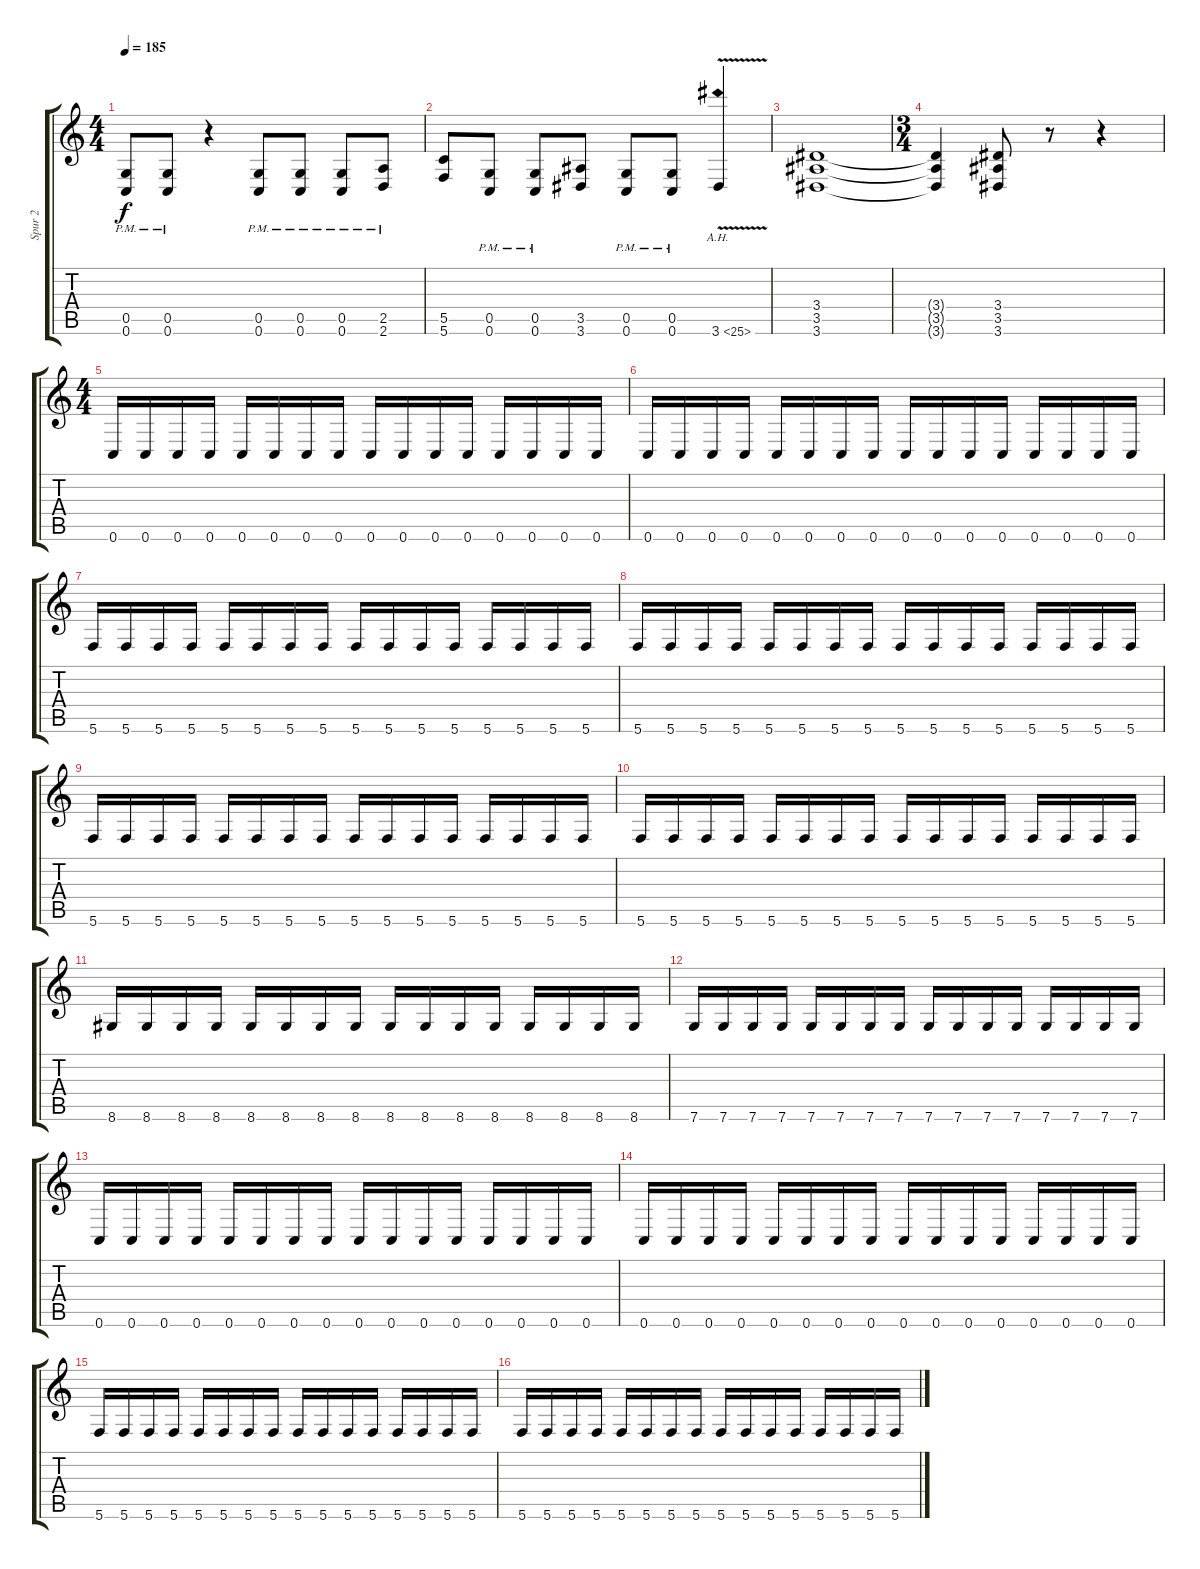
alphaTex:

\track ("Spur 2" "Spur 2") {instrument distortionguitar}
\staff {score tabs}
\tuning (D4 A3 F3 C3 G2 C2) {hide}
\ts (4 4)
\tempo 185
\clef g2
\ks c
(0.5{pm} 0.6{pm}).8{dy f} (0.5{pm} 0.6{pm}).8 r.4 (0.5{pm} 0.6{pm}).8 (0.5{pm} 0.6{pm}).8 (0.5{pm} 0.6{pm}).8 (2.5{pm} 2.6{pm}).8 |
(5.5 5.6).8 (0.5{pm} 0.6{pm}).8 (0.5{pm} 0.6{pm}).8 (3.5 3.6).8 (0.5{pm} 0.6{pm}).8 (0.5{pm} 0.6{pm}).8 3.6{ah 22 v}.4 |
(3.4 3.5 3.6).1 |
\ts (3 4)
(3.4{t} 3.5{t} 3.6{t}).4 (3.4 3.5 3.6).8 r.8 r.4 |
\ts (4 4)
0.6.16 0.6.16 0.6.16 0.6.16 0.6.16 0.6.16 0.6.16 0.6.16 0.6.16 0.6.16 0.6.16 0.6.16 0.6.16 0.6.16 0.6.16 0.6.16 |
0.6.16 0.6.16 0.6.16 0.6.16 0.6.16 0.6.16 0.6.16 0.6.16 0.6.16 0.6.16 0.6.16 0.6.16 0.6.16 0.6.16 0.6.16 0.6.16 |
5.6.16 5.6.16 5.6.16 5.6.16 5.6.16 5.6.16 5.6.16 5.6.16 5.6.16 5.6.16 5.6.16 5.6.16 5.6.16 5.6.16 5.6.16 5.6.16 |
5.6.16 5.6.16 5.6.16 5.6.16 5.6.16 5.6.16 5.6.16 5.6.16 5.6.16 5.6.16 5.6.16 5.6.16 5.6.16 5.6.16 5.6.16 5.6.16 |
5.6.16 5.6.16 5.6.16 5.6.16 5.6.16 5.6.16 5.6.16 5.6.16 5.6.16 5.6.16 5.6.16 5.6.16 5.6.16 5.6.16 5.6.16 5.6.16 |
5.6.16 5.6.16 5.6.16 5.6.16 5.6.16 5.6.16 5.6.16 5.6.16 5.6.16 5.6.16 5.6.16 5.6.16 5.6.16 5.6.16 5.6.16 5.6.16 |
8.6.16 8.6.16 8.6.16 8.6.16 8.6.16 8.6.16 8.6.16 8.6.16 8.6.16 8.6.16 8.6.16 8.6.16 8.6.16 8.6.16 8.6.16 8.6.16 |
7.6.16 7.6.16 7.6.16 7.6.16 7.6.16 7.6.16 7.6.16 7.6.16 7.6.16 7.6.16 7.6.16 7.6.16 7.6.16 7.6.16 7.6.16 7.6.16 |
0.6.16 0.6.16 0.6.16 0.6.16 0.6.16 0.6.16 0.6.16 0.6.16 0.6.16 0.6.16 0.6.16 0.6.16 0.6.16 0.6.16 0.6.16 0.6.16 |
0.6.16 0.6.16 0.6.16 0.6.16 0.6.16 0.6.16 0.6.16 0.6.16 0.6.16 0.6.16 0.6.16 0.6.16 0.6.16 0.6.16 0.6.16 0.6.16 |
5.6.16 5.6.16 5.6.16 5.6.16 5.6.16 5.6.16 5.6.16 5.6.16 5.6.16 5.6.16 5.6.16 5.6.16 5.6.16 5.6.16 5.6.16 5.6.16 |
5.6.16 5.6.16 5.6.16 5.6.16 5.6.16 5.6.16 5.6.16 5.6.16 5.6.16 5.6.16 5.6.16 5.6.16 5.6.16 5.6.16 5.6.16 5.6.16
